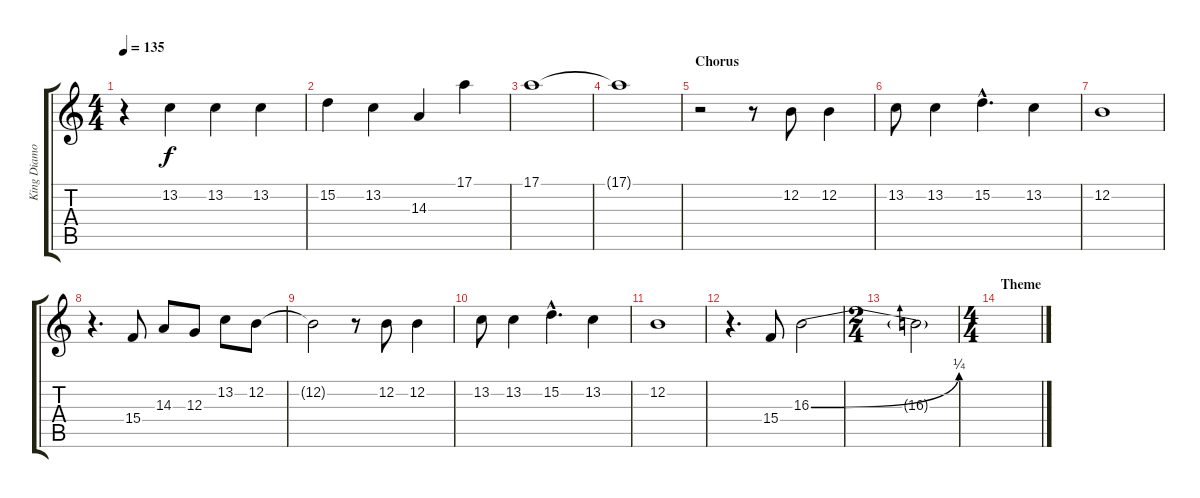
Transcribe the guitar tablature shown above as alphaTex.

\track ("King Diamond - Vocals" "King Diamo") {instrument lead2sawtooth}
\staff {score tabs}
\tuning (E4 B3 G3 D3 A2 E2) {hide}
\ts (4 4)
\tempo 135
\clef g2
\ks c
r.4{dy f} 13.2.4 13.2.4 13.2.4 |
15.2.4 13.2.4 14.3.4 17.1.4 |
17.1.1 |
17.1{t}.1 |
\section ("" "Chorus")
r.2 r.8 12.2.8 12.2.4 |
13.2.8 13.2.4 15.2{hac}.4{d} 13.2.4 |
12.2.1 |
r.4{d} 15.4.8 14.3.8 12.3.8 13.2.8 12.2.8 |
12.2{t}.2 r.8 12.2.8 12.2.4 |
13.2.8 13.2.4 15.2{hac}.4{d} 13.2.4 |
12.2.1 |
r.4{d} 15.4.8 16.3{be (bend 0 0 60 1)}.2 |
\ts (2 4)
16.3{t}.2 |
\ts (4 4)
\section ("" "Theme")
